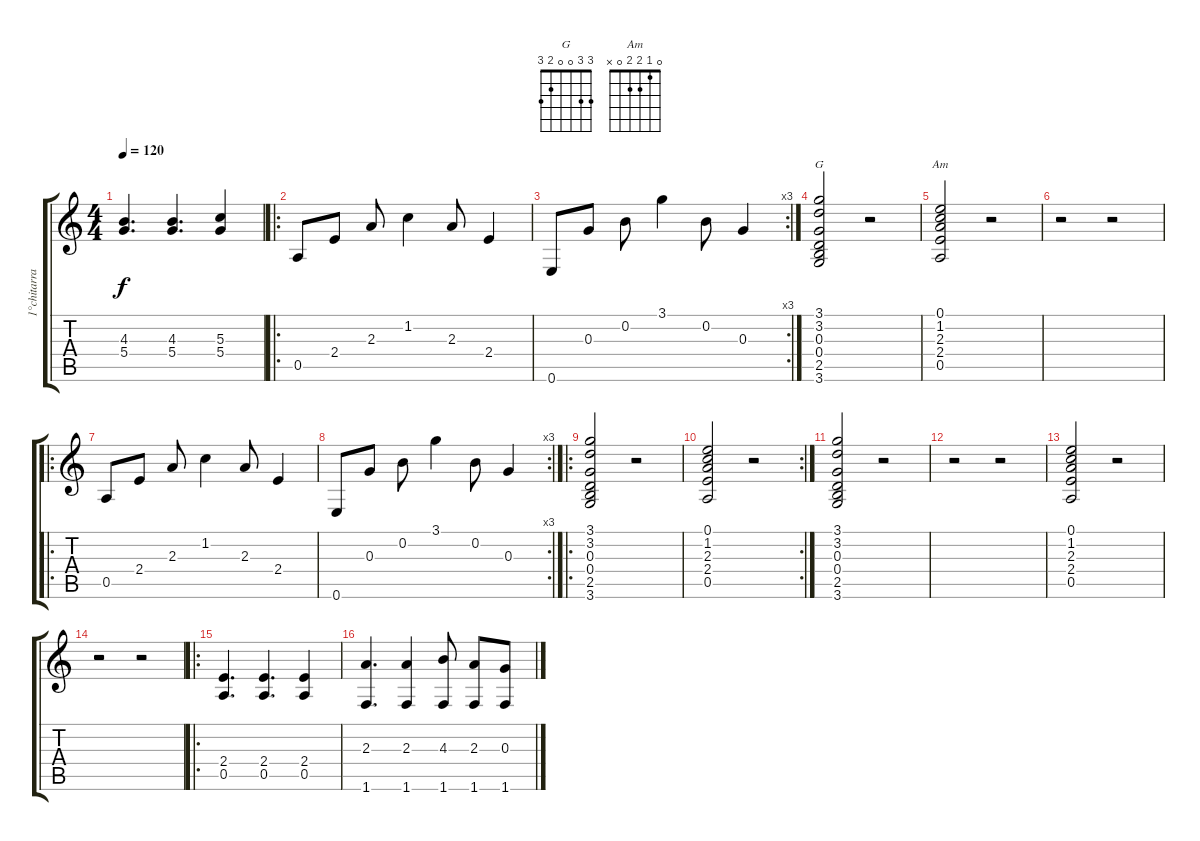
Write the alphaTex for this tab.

\track ("1°chitarra" "1°chitarra") {instrument acousticguitarsteel}
\staff {score tabs}
\tuning (E4 B3 G3 D3 A2 E2) {hide}
\chord ("G" 3 3 0 0 2 3)
\chord ("Am" 0 1 2 2 0 x)
\ts (4 4)
\tempo 120
\clef g2
\ks c
(4.3 5.4).4{d dy f} (4.3 5.4).4{d} (5.3 5.4).4 |
\ro
0.5.8 2.4.8 2.3.8 1.2.4 2.3.8 2.4.4 |
\rc 3
0.6.8 0.3.8 0.2.8 3.1.4 0.2.8 0.3.4 |
(3.1 3.2 0.3 0.4 2.5 3.6).2{ch "G"} r.2 |
(0.1 1.2 2.3 2.4 0.5).2{ch "Am"} r.2 |
r.2 r.2 |
\ro
0.5.8 2.4.8 2.3.8 1.2.4 2.3.8 2.4.4 |
\rc 3
0.6.8 0.3.8 0.2.8 3.1.4 0.2.8 0.3.4 |
\ro
(3.1 3.2 0.3 0.4 2.5 3.6).2 r.2 |
\rc 2
(0.1 1.2 2.3 2.4 0.5).2 r.2 |
(3.1 3.2 0.3 0.4 2.5 3.6).2 r.2 |
r.2 r.2 |
(0.1 1.2 2.3 2.4 0.5).2 r.2 |
r.2 r.2 |
\ro
(2.4 0.5).4{d} (2.4 0.5).4{d} (2.4 0.5).4 |
(2.3 1.6).4{d} (2.3 1.6).4 (4.3 1.6).8 (2.3 1.6).8 (0.3 1.6).8
